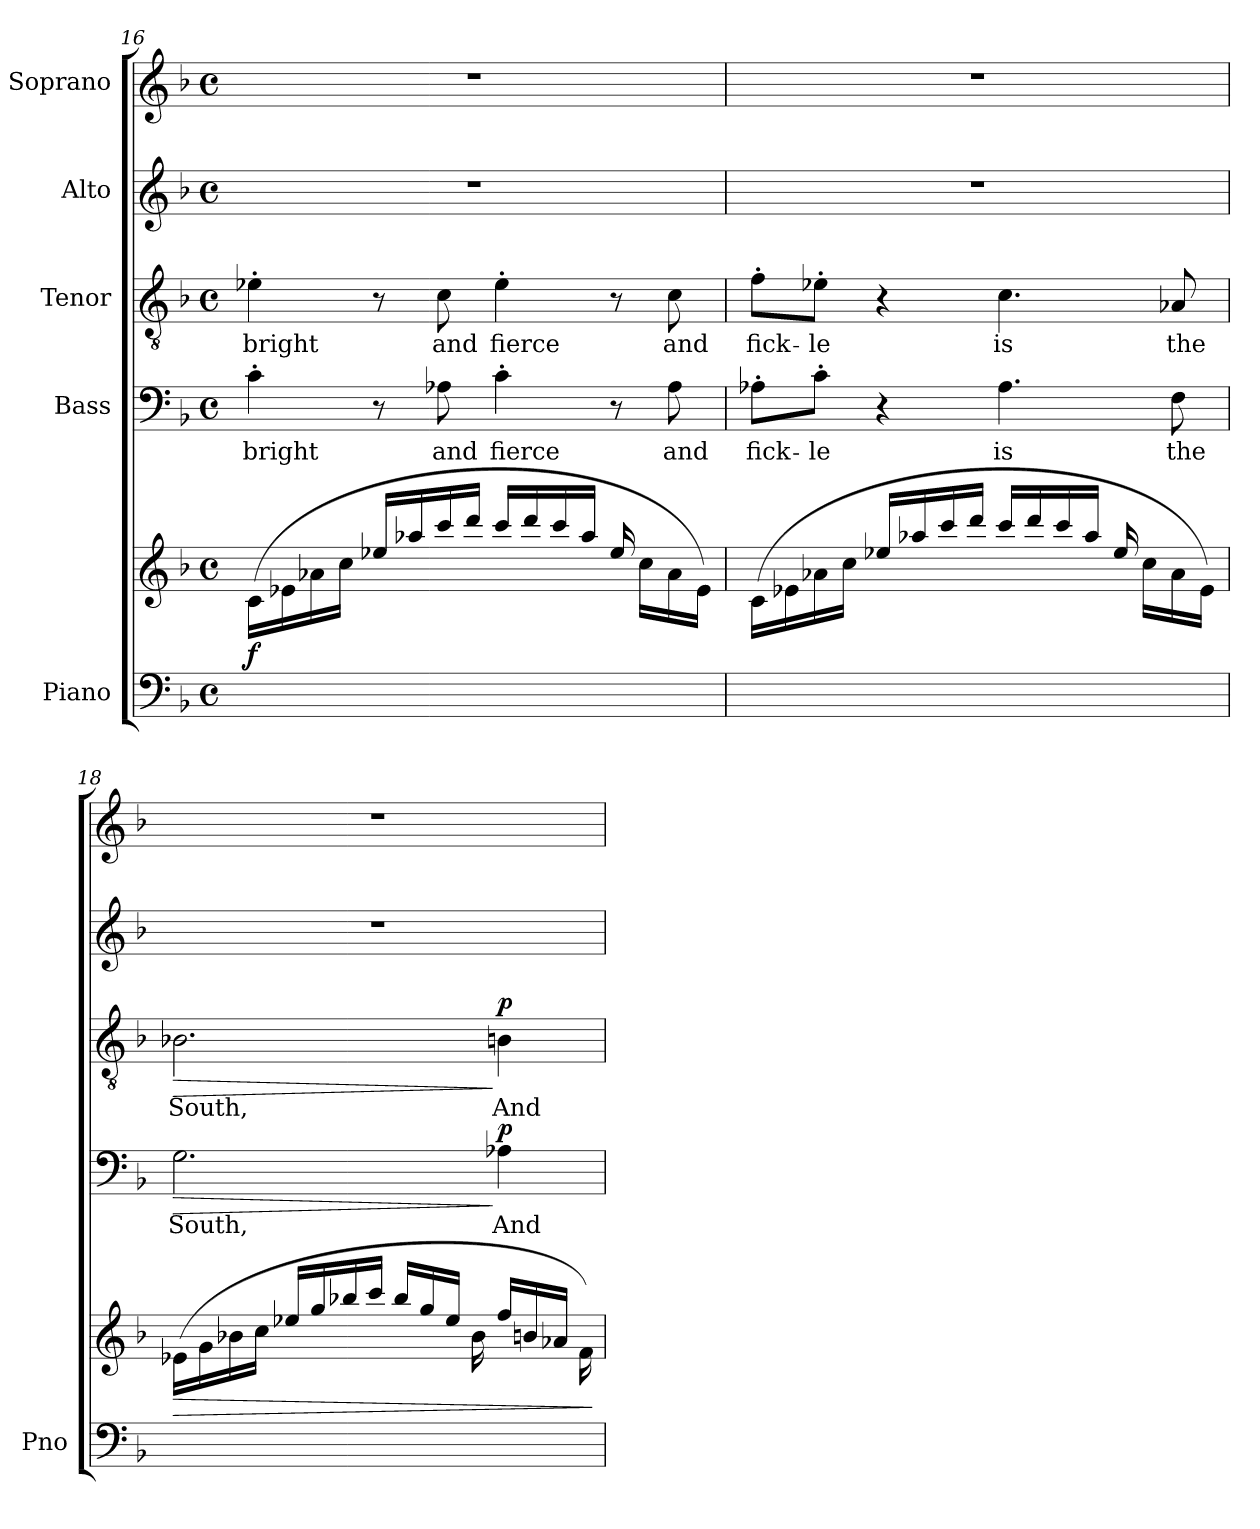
**kern	**kern	**dynam	**kern	**text	**dynam	**kern	**text	**dynam	**kern	**kern
*part5	*part5	*part5	*part4	*part4	*part4	*part3	*part3	*part3	*part2	*part1
*staff6	*staff5	*staff5/6	*staff4	*staff4	*staff4	*staff3	*staff3	*staff3	*staff2	*staff1
*I"Piano	*	*	*I"Bass	*	*	*I"Tenor	*	*	*I"Alto	*I"Soprano
*I'Pno	*	*	*	*	*	*	*	*	*	*
*clefF4	*clefG2	*	*clefF4	*	*	*clefGv2	*	*	*clefG2	*clefG2
*k[b-]	*k[b-]	*	*k[b-]	*	*	*k[b-]	*	*	*k[b-]	*k[b-]
*M4/4	*M4/4	*	*M4/4	*	*	*M4/4	*	*	*M4/4	*M4/4
*met(c)	*met(c)	*	*met(c)	*	*	*met(c)	*	*	*met(c)	*met(c)
=16	=16	=16	=16	=16	=16	=16	=16	=16	=16	=16
!	!	!LO:DY:b	!	!	!	!	!	!	!	!
1ryy	(16c\LL	f	4c'\	bright	.	4e-X'\	bright	.	1r	1r
.	16e-X\	.	.	.	.	.	.	.	.	.
.	16a-X\	.	.	.	.	.	.	.	.	.
.	16cc\JJ	.	.	.	.	.	.	.	.	.
.	16ee-X/LL	.	8r	.	.	8r	.	.	.	.
.	16aa-X/	.	.	.	.	.	.	.	.	.
.	16ccc/	.	8A-X\	and	.	8c\	and	.	.	.
.	16ddd/JJ	.	.	.	.	.	.	.	.	.
.	16ccc/LL	.	4c'\	fierce	.	4e-'\	fierce	.	.	.
.	16ddd/	.	.	.	.	.	.	.	.	.
.	16ccc/	.	.	.	.	.	.	.	.	.
.	16aa-/JJ	.	.	.	.	.	.	.	.	.
.	16ee-/	.	8r	.	.	8r	.	.	.	.
.	16cc\LL	.	.	.	.	.	.	.	.	.
.	16a-\	.	8A-\	and	.	8c\	and	.	.	.
.	16e-\JJ)	.	.	.	.	.	.	.	.	.
=17	=17	=17	=17	=17	=17	=17	=17	=17	=17	=17
1ryy	(16c\LL	.	8A-X'\L	fick-	.	8f'\L	fick-	.	1r	1r
.	16e-X\	.	.	.	.	.	.	.	.	.
.	16a-X\	.	8c'\J	-le	.	8e-X'\J	-le	.	.	.
.	16cc\JJ	.	.	.	.	.	.	.	.	.
.	16ee-X/LL	.	4r	.	.	4r	.	.	.	.
.	16aa-X/	.	.	.	.	.	.	.	.	.
.	16ccc/	.	.	.	.	.	.	.	.	.
.	16ddd/JJ	.	.	.	.	.	.	.	.	.
.	16ccc/LL	.	4.A-\	is	.	4.c\	is	.	.	.
.	16ddd/	.	.	.	.	.	.	.	.	.
.	16ccc/	.	.	.	.	.	.	.	.	.
.	16aa-/JJ	.	.	.	.	.	.	.	.	.
.	16ee-/	.	.	.	.	.	.	.	.	.
.	16cc\LL	.	.	.	.	.	.	.	.	.
.	16a-\	.	8F\	the	.	8A-X/	the	.	.	.
.	16e-\JJ)	.	.	.	.	.	.	.	.	.
=18	=18	=18	=18	=18	=18	=18	=18	=18	=18	=18
!	!	!LO:HP:b	!	!	!LO:HP:b	!	!	!LO:HP:b	!	!
1ryy	(16e-X\LL	>	2.G\	South,	>	2.B-X\	South,	>	1r	1r
.	16g\	.	.	.	.	.	.	.	.	.
.	16b-X\	.	.	.	.	.	.	.	.	.
.	16cc\JJ	.	.	.	.	.	.	.	.	.
.	16ee-X/LL	.	.	.	.	.	.	.	.	.
.	16gg/	.	.	.	.	.	.	.	.	.
.	16bb-X/	.	.	.	.	.	.	.	.	.
.	16ccc/JJ	.	.	.	.	.	.	.	.	.
.	16bb-/LL	.	.	.	.	.	.	.	.	.
.	16gg/	.	.	.	.	.	.	.	.	.
.	16ee-/JJ	.	.	.	.	.	.	.	.	.
.	16b-\	.	.	.	.	.	.	.	.	.
!	!	!	!	!	!LO:DY:n=1:a	!	!	!LO:DY:n=1:a	!	!
.	16ff/LL	.	4A-X\	And	] p	4Bn\	And	] p	.	.
.	16bn/	.	.	.	.	.	.	.	.	.
.	16a-X/JJ	.	.	.	.	.	.	.	.	.
.	16f\)	.	.	.	.	.	.	.	.	.
.	.	]	.	.	.	.	.	.	.	.
=	=	=	=	=	=	=	=	=	=	=
*-	*-	*-	*-	*-	*-	*-	*-	*-	*-	*-
